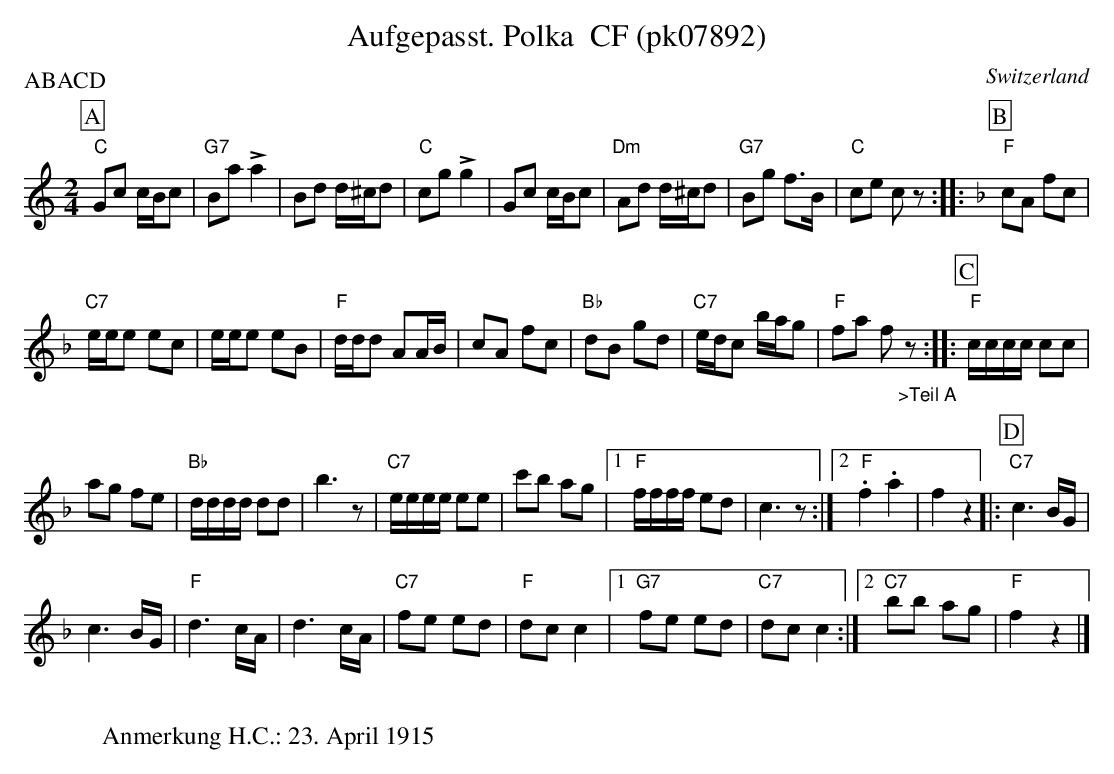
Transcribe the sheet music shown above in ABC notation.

X:1
T:Aufgepasst. Polka  CF (pk07892)
P:ABACD
M:2/4
L:1/8
O:Switzerland
K:C major
 [P:A] "C"Gc c/B/c | "G7"Ba !>!a2 |  Bd d/^c/d | "C"cg !>!g2 | Gc c/B/c | "Dm"Ad d/^c/d | "G7"Bg f>B | "C"ce cz :: [K:F] [P:B]  "F"cA fc |
"C7"e/e/e ec | e/e/e eB | "F"d/d/d AA/B/ | cA fc | "Bb"dB gd | "C7"e/d/c b/a/g | "F"fa f"_>Teil A"z  ::  [P:C]"F"c/c/c/c/ cc |
ag fe | "Bb"d/d/d/d/ dd | b3z | "C7"e/e/e/e/ ee | c'b ag |1 "F"f/f/f/f/ ed | c3z :|2 "F".f2.a2 | f2z2 |: [P:D]  "C7"c3 B/G/ |
c3B/G/ | "F"d3c/A/ | d3c/A/ | "C7"fe ed | "F"dcc2 |1 "G7"fe ed | "C7"dc c2 :|2 "C7"bb ag | "F"f2z2 |]
W:
W:Anmerkung H.C.: 23. April 1915
